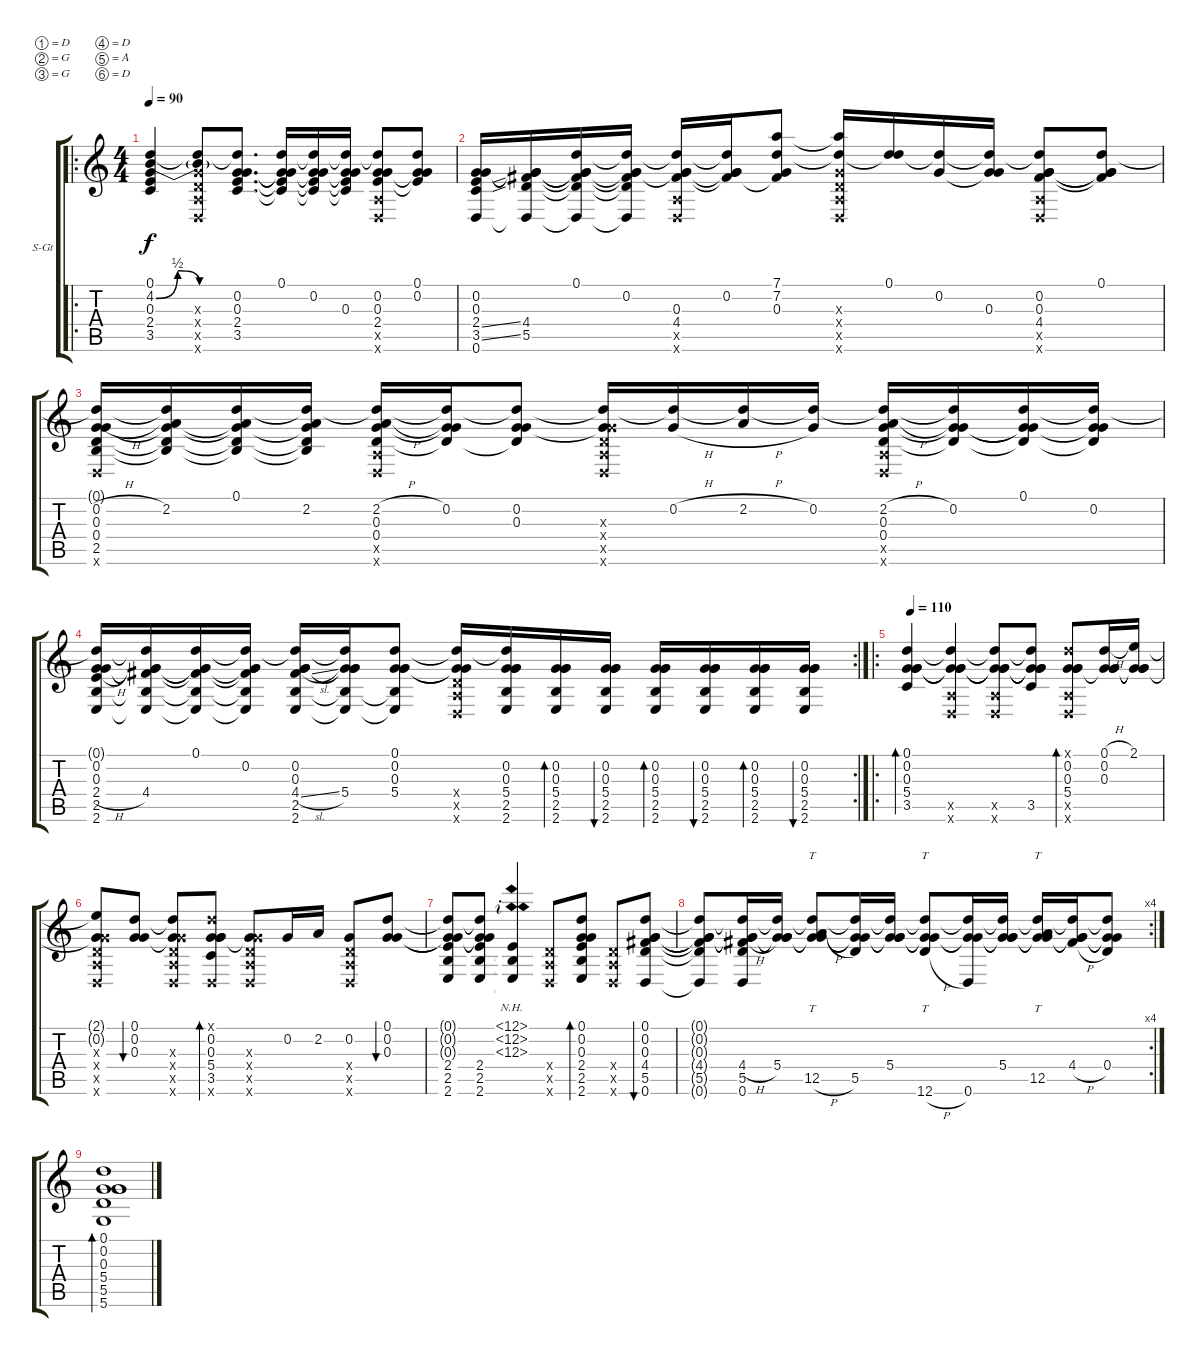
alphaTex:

\bracketExtendMode groupsimilarinstruments
\firstSystemTrackNameOrientation horizontal
\otherSystemsTrackNameOrientation horizontal
\track ("Äîðîæêà 1" "S-Gt") {instrument acousticguitarsteel}
\staff {score tabs}
\tuning (D4 G3 G3 D3 A2 D2)
\ro
\ts (4 4)
\tempo 90
\clef g2
\ks c
(0.1 4.2{be (bendrelease 0 0 30 2 30 2 60 0)} 0.3 2.4 3.5).4{dy f} (4.2{be (hold 0 0 60 0) t} 0.3{x} 0.4{x} 0.5{x} 0.6{x} 0.1{t}).8 (0.1{t} 0.2 0.3 2.4 3.5).8{d} (0.1 0.2{t} 0.3{t} 2.4{t} 3.5{t}).16 (0.2 0.3{t} 2.4{t} 3.5{t} 0.1{t}).16 (0.2{t} 0.3 2.4{t} 3.5{t} 0.1{t}).16 (0.1{t} 0.2 0.3 2.4 0.5{x} 0.6{x}).8 (0.1 0.2 0.3{t} 2.4{t}).8 |
(0.2 0.3 2.4{ss} 3.5{ss} 0.6).16 (4.4 5.5 0.2{t} 0.3{t} 0.6{t}).16 (0.1 0.2{t} 0.3{t} 4.4{t} 5.5{t} 0.6{t}).16 (0.2 0.3{t} 4.4{t} 5.5{t} 0.6{t} 0.1{t}).16 (0.2{t} 0.3 4.4 0.5{x} 0.6{x} 0.1{t}).16 (0.1{t} 0.2 0.3{t} 4.4{t}).16 (7.1 7.2 0.3 4.4{t}).8 (7.1{t} 0.3{x} 0.4{x} 0.5{x} 0.6{x} 7.2{t}).16 (0.1 7.2{t}).16 (0.2 0.1{t}).16 (0.2{t} 0.3 0.1{t}).16 (0.1{t} 0.2 0.3 4.4 0.5{x} 0.6{x}).8 (0.1 0.2{t} 0.3{t} 4.4{t}).8 |
(0.2{h} 0.3 0.4 2.5 0.6{x} 0.1{t}).16 (0.1{t} 2.2 0.3{t} 0.4{t} 2.5{t}).16 (0.1 2.2{t} 0.3{t} 0.4{t} 2.5{t}).16 (2.2 0.3{t} 0.4{t} 2.5{t} 0.1{t}).16 (2.2{h} 0.3 0.4 0.5{x} 0.6{x} 0.1{t}).16 (0.2 0.3{t} 0.4{t} 0.1{t}).16 (0.2 0.3 0.4{t} 0.1{t}).8 (0.2{t} 0.3{x} 0.4{x} 0.5{x} 0.6{x} 0.1{t}).16 (0.2{h} 0.1{t}).16 (2.2{h} 0.1{t}).16 (0.2 0.1{t}).16 (2.2{h} 0.3 0.4 0.5{x} 0.6{x} 0.1{t}).16 (0.1{t} 0.2 0.3{t} 0.4{t}).16 (0.1 0.2{t} 0.3{t} 0.4{t}).16 (0.1{t} 0.2 0.3{t} 0.4{t}).16 |
\rc 2
(0.2 0.3 2.4{h} 2.5 2.6 0.1{t}).16 (0.1{t} 4.4 0.2{t} 0.3{t} 2.5{t} 2.6{t}).16 (0.1 0.2{t} 0.3{t} 4.4{t} 2.5{t} 2.6{t}).16 (0.2 0.3{t} 4.4{t} 2.5{t} 2.6{t} 0.1{t}).16 (0.2 0.3 4.4{sl} 2.5 2.6 0.1{t}).16 (0.1{t} 0.2{t} 0.3{t} 5.4 2.5{t} 2.6{t}).16 (0.1 0.2 0.3 5.4 2.5{t} 2.6{t}).8 (0.2{t} 0.3{t} 0.4{x} 0.5{x} 0.6{x} 0.1{t}).16 (0.1{t} 0.2 0.3 5.4 2.5 2.6).16 (0.2 0.3 5.4 2.5 2.6).16{bd 60} (0.2 0.3 5.4 2.5 2.6).16{bu 60} (0.2 0.3 5.4 2.5 2.6).16{bd 60} (0.2 0.3 5.4 2.5 2.6).16{bu 60} (0.2 0.3 5.4 2.5 2.6).16{bd 60} (0.2 0.3 5.4 2.5 2.6).16{bu 60} |
\ro
\tempo 110
(0.1 0.2 0.3 5.4 3.5).4{bd 60} (0.3{t} 5.4{t} 0.5{x} 0.6{x} 0.1{t} 0.2{t}).4 (0.3{t} 0.5{x} 0.6{x} 0.1{t} 0.2{t} 5.4{t}).8 (0.1{t} 0.2{t} 0.3{t} 5.4{t} 3.5).8 (0.1{x} 0.2 0.3 5.4 0.5{x} 0.6{x}).8{bd 60} (0.1{h} 0.2 0.3 5.4{t}).16 (2.1 0.2{t} 0.3{t} 5.4{t}).16 |
(2.1{t} 0.2{t} 0.3{x} 0.4{x} 0.5{x} 0.6{x}).8 (0.1 0.2 0.3).8{bu 60} (0.1{t} 0.2{t} 0.3{x} 0.4{x} 0.5{x} 0.6{x}).8 (0.1{x} 0.2 0.3 5.4 3.5 0.6{x}).8{bd 60} (0.2{t} 0.3{x} 0.4{x} 0.5{x} 0.6{x}).8 0.2.16 2.2.16 (0.2 0.4{x} 0.5{x} 0.6{x}).8 (0.1 0.2 0.3).8{bu 60} |
(2.4 2.5 2.6 0.1{t} 0.2{t} 0.3{t}).8 (0.1{t} 0.2{t} 0.3{t} 2.4 2.5 2.6).8 (12.1{nh} 12.2{nh} 12.3{nh rf 2} 2.4{t} 2.5{t} 2.6{t}).4 (0.4{x} 0.5{x} 0.6{x}).8 (0.1 0.2 0.3 2.4 2.5 2.6).8{bd 60} (0.4{x} 0.5{x} 0.6{x}).8 (0.1 0.2 0.3 4.4 5.5 0.6).8{bu 60} |
\rc 4
(0.1{t} 0.2{t} 0.3{t} 4.4{t} 5.5{t} 0.6{t}).8 (4.4{h} 5.5 0.6 0.1{t} 0.2{t} 0.3{t}).16 (5.4 0.1{t} 0.2{t} 0.3{t}).16 (12.5{h} 0.1{t} 0.2{t} 0.3{t}).8{tt} (5.5 0.1{t} 0.2{t} 0.3{t}).16 (5.4 0.1{t} 0.2{t} 0.3{t}).16 (12.6{h} 0.1{t} 0.2{t} 0.3{t}).8{tt} (0.6 0.1{t} 0.2{t} 0.3{t}).16 (5.4 0.1{t} 0.2{t} 0.3{t}).16 (12.5 0.1{t} 0.2{t} 0.3{t}).16{tt} (4.4{h} 0.1{t} 0.2{t} 0.3{t}).16 (0.1{t} 0.2{t} 0.3{t} 0.4).8 |
(0.1 0.2 0.3 5.4 5.5 5.6).1{bd 60}
